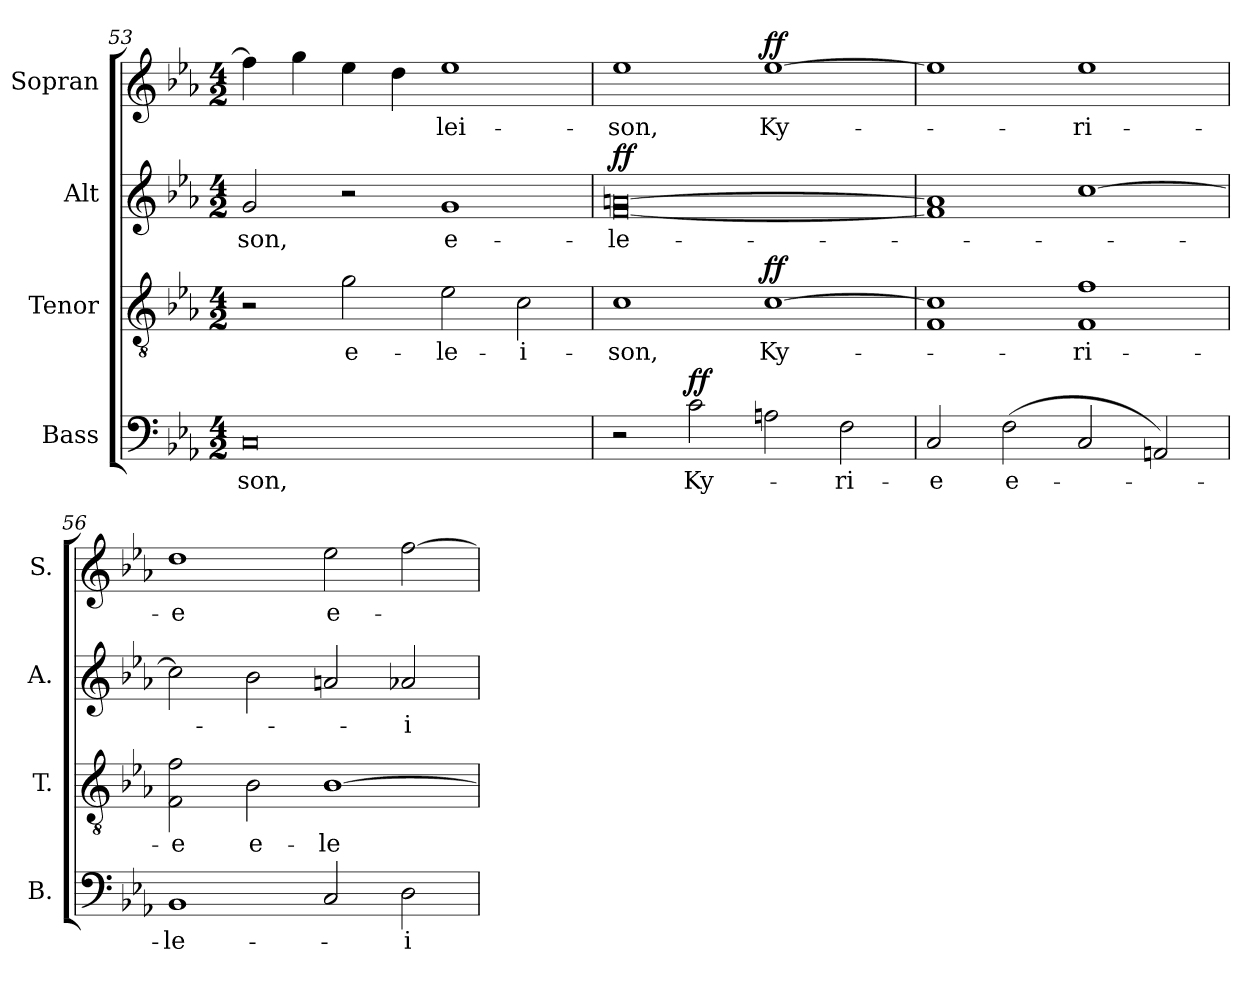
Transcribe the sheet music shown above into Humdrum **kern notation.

**kern	**text	**dynam	**kern	**text	**dynam	**kern	**text	**dynam	**kern	**text	**dynam
*part4	*part4	*part4	*part3	*part3	*part3	*part2	*part2	*part2	*part1	*part1	*part1
*staff4	*staff4	*staff4	*staff3	*staff3	*staff3	*staff2	*staff2	*staff2	*staff1	*staff1	*staff1
*I"Bass	*	*	*I"Tenor	*	*	*I"Alt	*	*	*I"Sopran	*	*
*I'B.	*	*	*I'T.	*	*	*I'A.	*	*	*I'S.	*	*
*clefF4	*	*	*clefGv2	*	*	*clefG2	*	*	*clefG2	*	*
*k[b-e-a-]	*	*	*k[b-e-a-]	*	*	*k[b-e-a-]	*	*	*k[b-e-a-]	*	*
*E-:	*	*	*E-:	*	*	*E-:	*	*	*E-:	*	*
*M4/2	*	*	*M4/2	*	*	*M4/2	*	*	*M4/2	*	*
=53	=53	=53	=53	=53	=53	=53	=53	=53	=53	=53	=53
!	!LO:LY:b	!	!	!	!	!	!LO:LY:b	!	!	!	!
0C	-son,	.	2r	.	.	2g/	-son,	.	4ff\]	.	.
.	.	.	.	.	.	.	.	.	4gg\	.	.
!	!	!	!	!LO:LY:b	!	!	!	!	!	!	!
.	.	.	2g\	e-	.	2r	.	.	4ee-\	.	.
.	.	.	.	.	.	.	.	.	4dd\	.	.
!	!	!	!	!LO:LY:b	!	!	!LO:LY:b	!	!	!LO:LY:b	!
.	.	.	2e-\	-le-	.	1g	e-	.	1ee-	-lei-	.
!	!	!	!	!LO:LY:b	!	!	!	!	!	!	!
.	.	.	2c\	-i-	.	.	.	.	.	.	.
!!LO:PB:g=z
=54	=54	=54	=54	=54	=54	=54	=54	=54	=54	=54	=54
!	!	!	!	!LO:LY:b	!	!	!LO:LY:b	!LO:DY:a	!	!LO:LY:b	!
2r	.	.	1c	-son,	.	[0f [0an	-le-	ff	1ee-	-son,	.
!	!LO:LY:b	!LO:DY:a	!	!	!	!	!	!	!	!	!
2c\	Ky-	ff	.	.	.	.	.	.	.	.	.
!	!	!	!	!LO:LY:b	!LO:DY:a	!	!	!	!	!LO:LY:b	!LO:DY:a
2An\	.	.	[1c	Ky-	ff	.	.	.	[1ee-	Ky-	ff
!	!LO:LY:b	!	!	!	!	!	!	!	!	!	!
2F\	-ri-	.	.	.	.	.	.	.	.	.	.
=55	=55	=55	=55	=55	=55	=55	=55	=55	=55	=55	=55
!	!LO:LY:b	!	!	!	!	!	!	!	!	!	!
2C/	-e	.	1F 1c]	.	.	1f] 1a]	.	.	1ee-]	.	.
!	!LO:LY:b	!	!	!	!	!	!	!	!	!	!
(>2F\	e-	.	.	.	.	.	.	.	.	.	.
!	!	!	!	!LO:LY:b	!	!	!	!	!	!LO:LY:b	!
2C/	.	.	1F 1f	-ri-	.	[1cc	.	.	1ee-	-ri-	.
2AAn/)	.	.	.	.	.	.	.	.	.	.	.
=56	=56	=56	=56	=56	=56	=56	=56	=56	=56	=56	=56
!	!LO:LY:b	!	!	!LO:LY:b	!	!	!	!	!	!LO:LY:b	!
1BB-	-le-	.	2F\ 2f\	-e	.	2cc\]	.	.	1dd	-e	.
!	!	!	!	!LO:LY:b	!	!	!	!	!	!	!
.	.	.	2B-\	e-	.	2b-\	.	.	.	.	.
!	!	!	!	!LO:LY:b	!	!	!	!	!	!LO:LY:b	!
2C/	.	.	[1B-	-le-	.	2an/	.	.	2ee-\	e-	.
!	!LO:LY:b	!	!	!	!	!	!LO:LY:b	!	!	!	!
2D\	-i-	.	.	.	.	2a-X/	-i-	.	[2ff\	.	.
=	=	=	=	=	=	=	=	=	=	=	=
*-	*-	*-	*-	*-	*-	*-	*-	*-	*-	*-	*-
